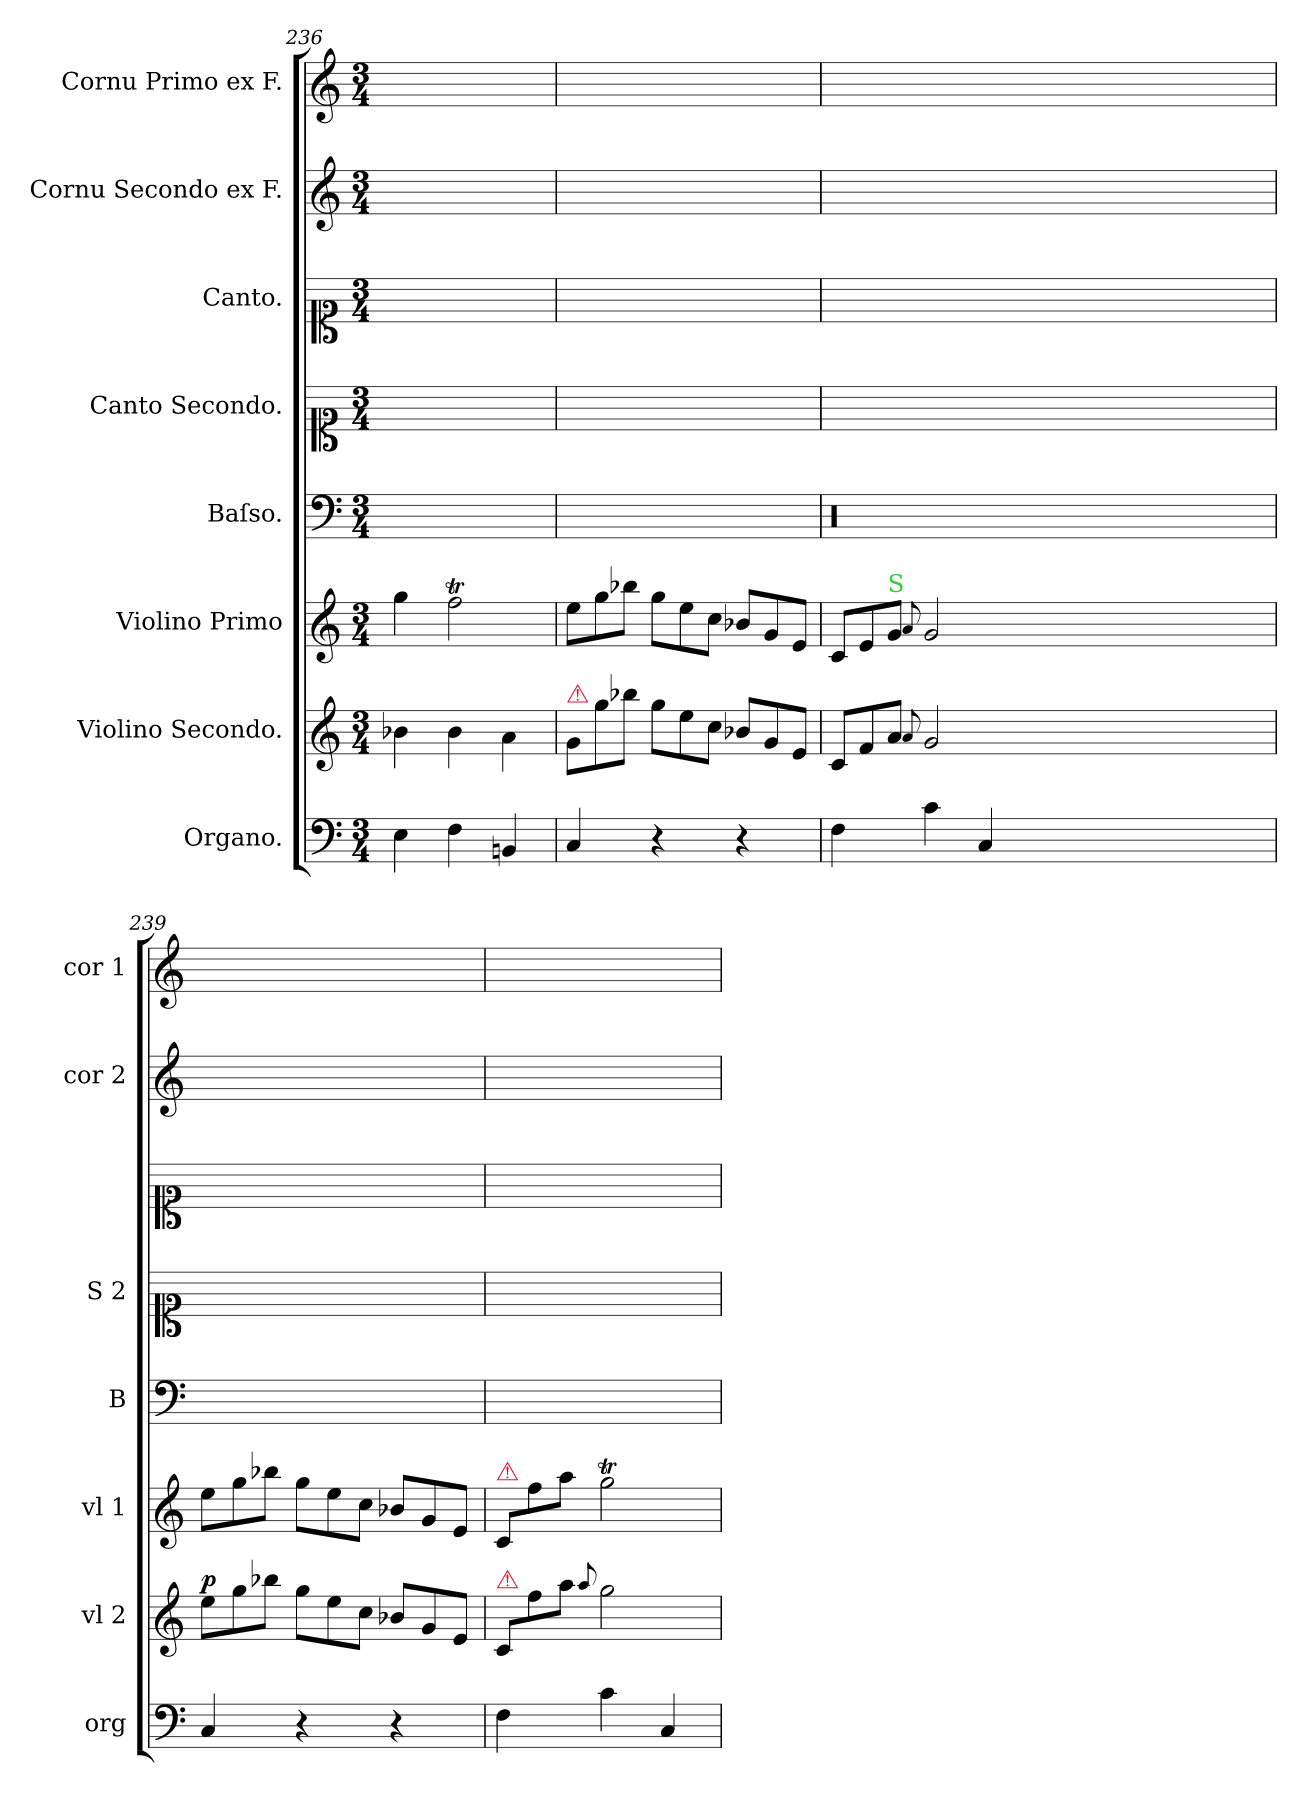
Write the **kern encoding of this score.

**kern	**kern	**dynam	**kern	**kern	**kern	**kern	**kern	**kern
*part8	*part7	*part7	*part6	*part5	*part4	*part3	*part2	*part1
*staff8	*staff7	*staff7	*staff6	*staff5	*staff4	*staff3	*staff2	*staff1
*I"Organo.	*I"Violino Secondo.	*	*I"Violino Primo	*I"Baſso.	*I"Canto Secondo.	*I"Canto.	*I"Cornu Secondo ex F.	*I"Cornu Primo ex F.
*I'org	*I'vl 2	*	*I'vl 1	*I'B	*I'S 2	*	*I'cor 2	*I'cor 1
*clefF4	*clefG2	*	*clefG2	*clefF4	*clefC1	*clefC1	*clefG2	*clefG2
*	*	*	*	*	*	*	*ITrd4c7	*ITrd4c7
*M3/4	*M3/4	*	*M3/4	*M3/4	*M3/4	*M3/4	*M3/4	*M3/4
=236	=236	=236	=236	=236	=236	=236	=236	=236
4E\	4b-\	.	4gg\	2.ryy	2.ryy	2.ryy	2.ryy	2.ryy
4F\	4b-\	.	2ffT\	.	.	.	.	.
4BBn/	4a\	.	.	.	.	.	.	.
=237	=237	=237	=237	=237	=237	=237	=237	=237
*	*Xtuplet	*	*Xtuplet	*	*	*	*	*
!	!LO:TX:a:color=crimson:t=⚠	!	!	!	!	!	!	!
4C/	12g/L	.	12ee\L	2.ryy	2.ryy	2.ryy	2.ryy	2.ryy
.	12gg\	.	12gg\	.	.	.	.	.
.	12bb-\J	.	12bb-\J	.	.	.	.	.
4r	12gg\L	.	12gg\L	.	.	.	.	.
.	12ee\	.	12ee\	.	.	.	.	.
.	12cc\J	.	12cc\J	.	.	.	.	.
4r	12b-/L	.	12b-/L	.	.	.	.	.
.	12g/	.	12g/	.	.	.	.	.
.	12e/J	.	12e/J	.	.	.	.	.
=238	=238	=238	=238	=238	=238	=238	=238	=238
!	!	!	!	!LO:N:vis=00	!	!	!	!
4F\	12c/L	.	12c/L	0.r	2.ryy	2.ryy	2.ryy	2.ryy
.	12f/	.	12e/	.	.	.	.	.
!	!	!	!LO:TX:a:color=limegreen:t=S	!	!	!	!	!
.	12a/J	.	12g/J	.	.	.	.	.
.	8qqa/	.	8qqa/	.	.	.	.	.
4c\	2g/	.	2g/	.	.	.	.	.
4C/	.	.	.	.	.	.	.	.
0ryy	0ryy	.	0ryy	.	0ryy	0ryy	0ryy	0ryy
4ryy	4ryy	.	4ryy	.	4ryy	4ryy	4ryy	4ryy
=239	=239	=239	=239	=239	=239	=239	=239	=239
!	!	!LO:DY:a	!	!	!	!	!	!
4C/	12ee\L	p	12ee\L	2.ryy	2.ryy	2.ryy	2.ryy	2.ryy
.	12gg\	.	12gg\	.	.	.	.	.
.	12bb-\J	.	12bb-\J	.	.	.	.	.
4r	12gg\L	.	12gg\L	.	.	.	.	.
.	12ee\	.	12ee\	.	.	.	.	.
.	12cc\J	.	12cc\J	.	.	.	.	.
4r	12b-/L	.	12b-/L	.	.	.	.	.
.	12g/	.	12g/	.	.	.	.	.
.	12e/J	.	12e/J	.	.	.	.	.
=240	=240	=240	=240	=240	=240	=240	=240	=240
!	!	!	!LO:TX:a:color=crimson:t=⚠	!	!	!	!	!
!	!LO:TX:a:color=crimson:t=⚠	!	!	!	!	!	!	!
4F\	12c/L	.	12c/L	2.ryy	2.ryy	2.ryy	2.ryy	2.ryy
.	12ff\	.	12ff\	.	.	.	.	.
.	12aa\J	.	12aa\J	.	.	.	.	.
.	8qqaa/	.	.	.	.	.	.	.
4c\	2gg\	.	2ggT\	.	.	.	.	.
4C/	.	.	.	.	.	.	.	.
=	=	=	=	=	=	=	=	=
*-	*-	*-	*-	*-	*-	*-	*-	*-
